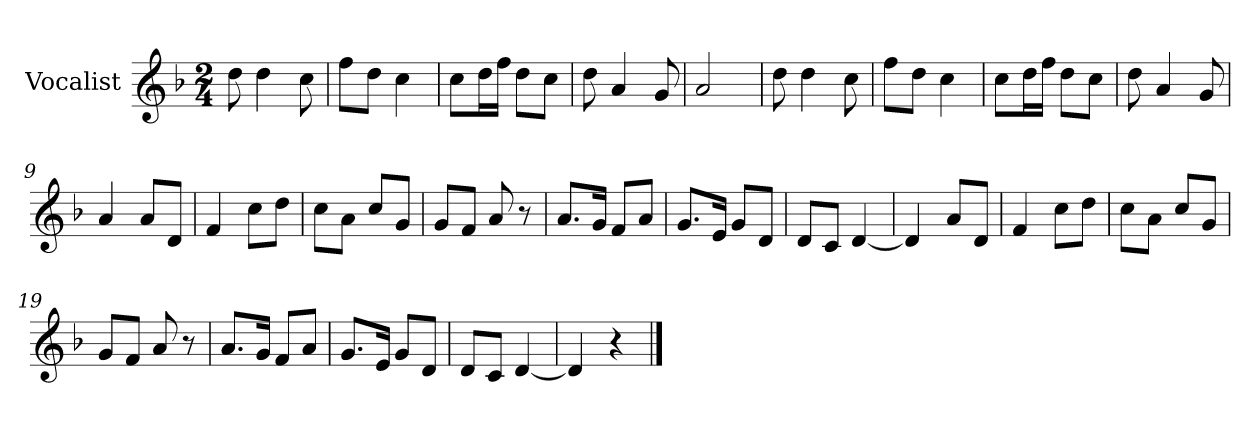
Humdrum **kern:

**kern
*part1
*staff1
*I"Vocalist
*k[b-]
*F:
*M2/4
=
8dd
4dd
8cc
=1
8ffL
8ddJ
4cc
=2
8ccL
16ddL
16ffJJ
8ddL
8ccJ
=3
8dd
4a
8g
=4
2a
=5
8dd
4dd
8cc
=6
8ffL
8ddJ
4cc
=7
8ccL
16ddL
16ffJJ
8ddL
8ccJ
=8
8dd
4a
8g
=9
4a
8aL
8dJ
=10
4f
8ccL
8ddJ
=11
8ccL
8aJ
8ccL
8gJ
=12
8gL
8fJ
8a
8r
=13
8.aL
16gJk
8fL
8aJ
=14
8.gL
16eJk
8gL
8dJ
=15
8dL
8cJ
[4d
=16
4d]
8aL
8dJ
=17
4f
8ccL
8ddJ
=18
8ccL
8aJ
8ccL
8gJ
=19
8gL
8fJ
8a
8r
=20
8.aL
16gJk
8fL
8aJ
=21
8.gL
16eJk
8gL
8dJ
=22
8dL
8cJ
[4d
=23
4d]
4r
==
*-
